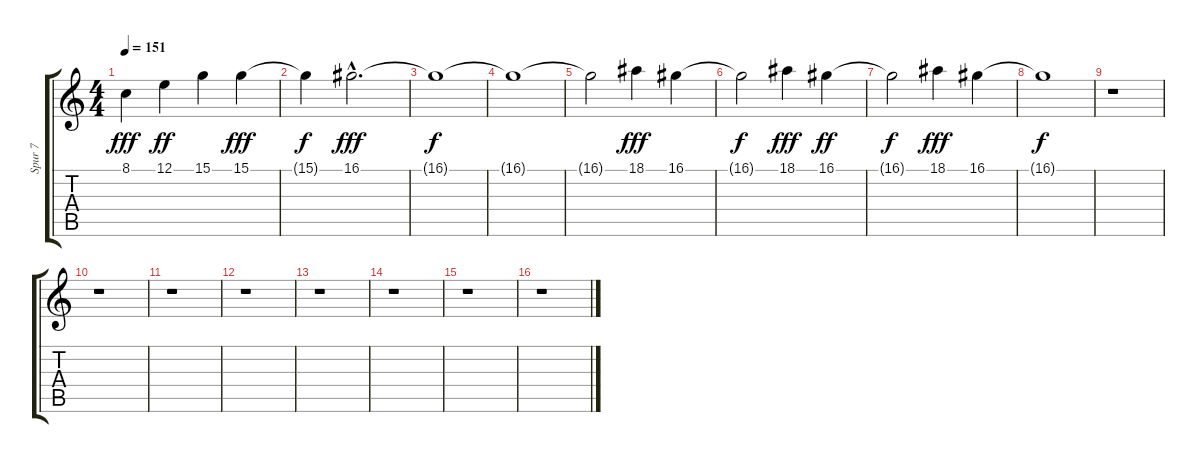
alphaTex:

\track ("Spur 7" "Spur 7") {instrument stringensemble1}
\staff {score tabs}
\tuning (E4 B3 G3 D3 A2 E2) {hide}
\ts (4 4)
\tempo 151
\clef g2
\ks c
8.1.4{dy fff} 12.1.4{dy ff} 15.1.4 15.1.4{dy fff} |
15.1{t}.4{dy f} 16.1{hac}.2{d dy fff} |
16.1{t}.1{dy f} |
16.1{t}.1 |
16.1{t}.2 18.1.4{dy fff} 16.1.4 |
16.1{t}.2{dy f} 18.1.4{dy fff} 16.1.4{dy ff} |
16.1{t}.2{dy f} 18.1.4{dy fff} 16.1.4 |
16.1{t}.1{dy f} |
r.1 |
r.1 |
r.1 |
r.1 |
r.1 |
r.1 |
r.1 |
r.1
